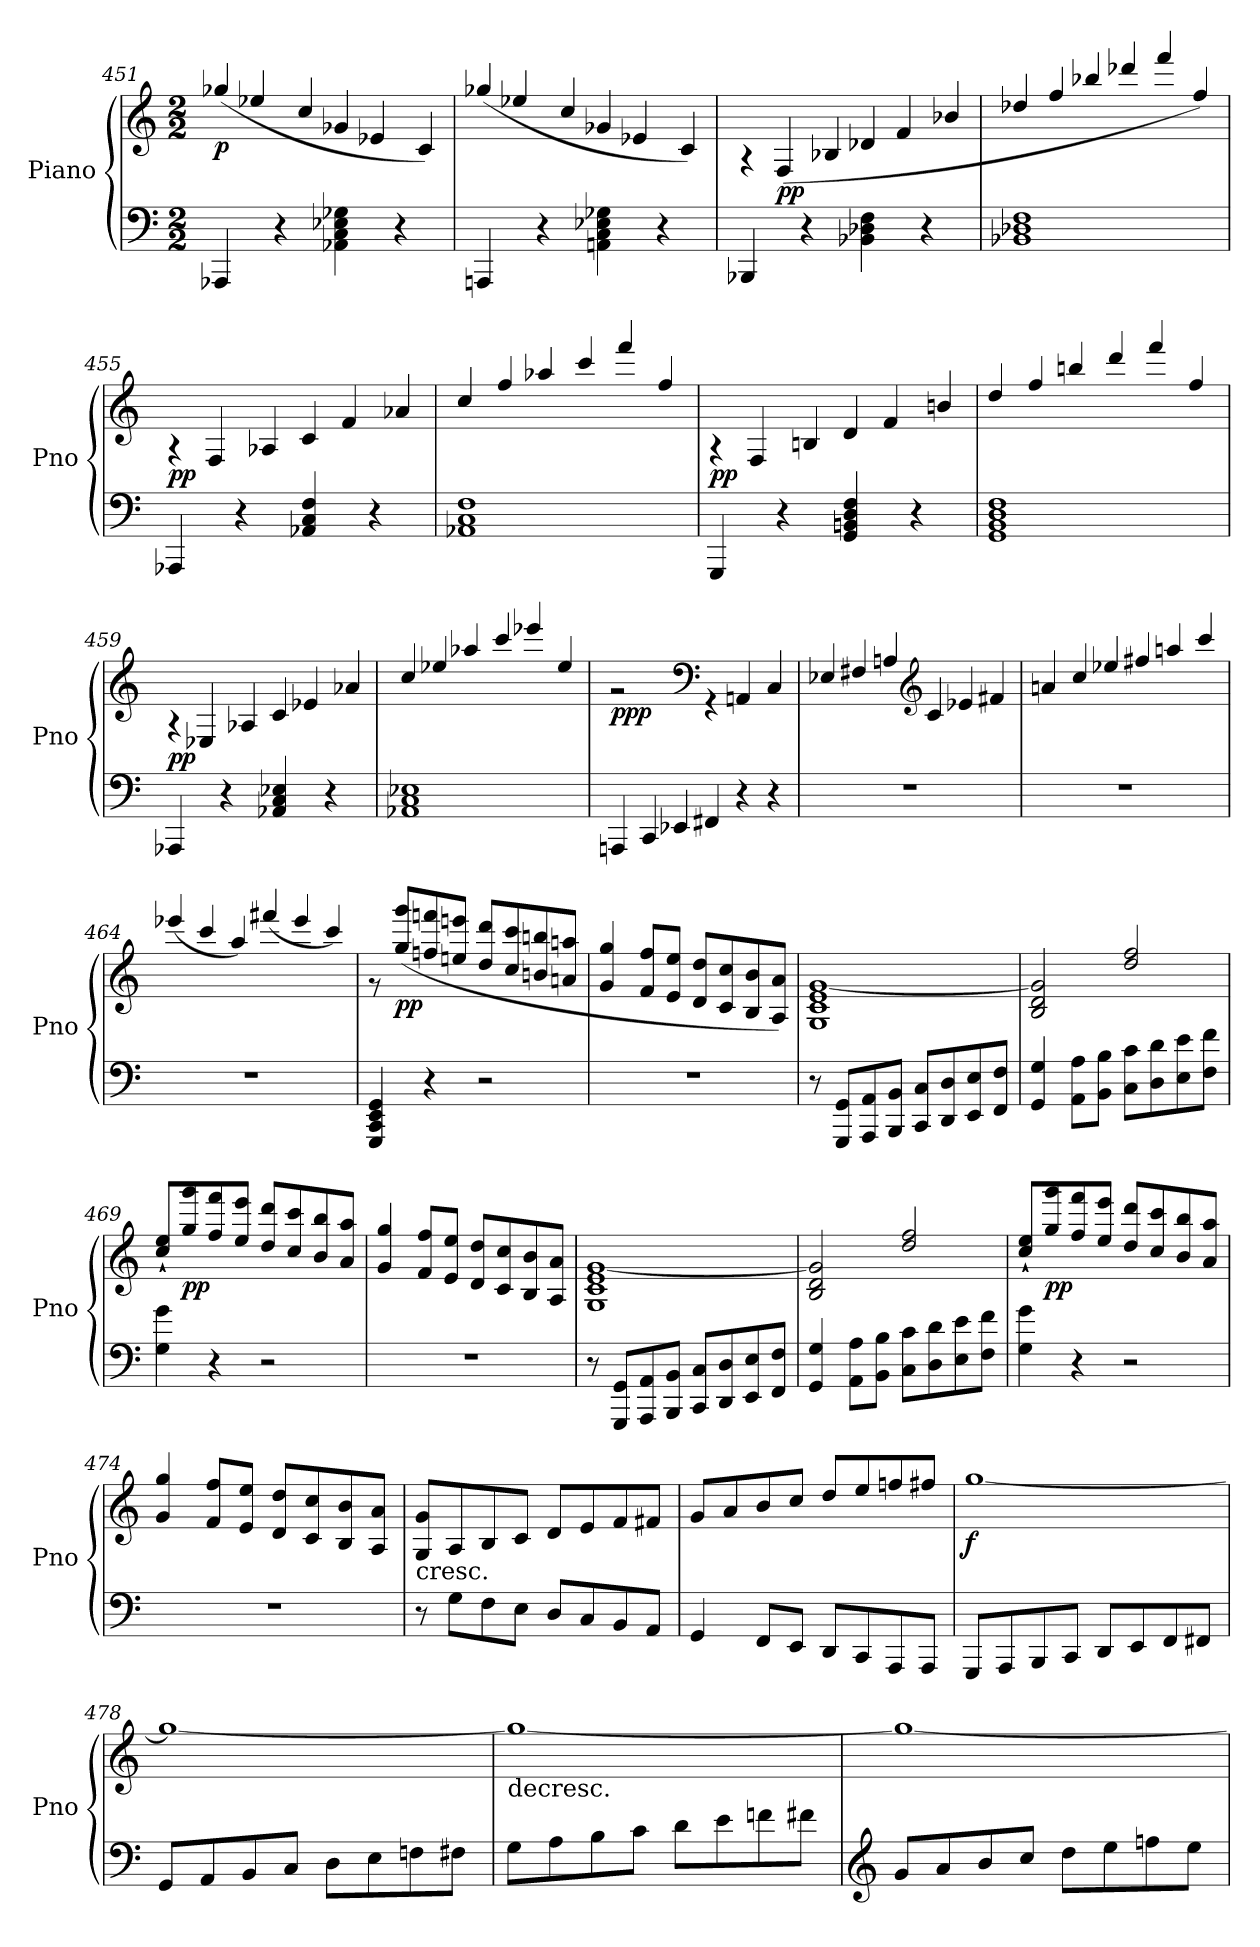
**kern	**kern	**dynam
*part1	*part1	*part1
*staff2	*staff1	*staff1/2
*I"Piano	*	*
*I'Pno	*	*
*clefF4	*clefG2	*
*k[]	*k[]	*
*C:	*C:	*
*M2/2	*M2/2	*
=451	=451	=451
*	*^	*
*	*	*Xtuplet	*
!	!	!	!LO:DY:b
4AAA-X/	1ryy	(>6gg-X/	p
.	.	6ee-X/	.
4r	.	.	.
.	.	6cc/	.
4AA-X\ 4C\ 4E-X\ 4G-X\	.	6g-X/	.
.	.	6e-X/	.
4r	.	.	.
.	.	6c/)	.
=452	=452	=452	=452
4AAAn/	1ryy	(>6gg-X/	.
.	.	6ee-X/	.
4r	.	.	.
.	.	6cc/	.
4AAn\ 4C\ 4E-X\ 4G-X\	.	6g-X/	.
.	.	6e-X/	.
4r	.	.	.
.	.	6c/)	.
=453	=453	=453	=453
4BBB-X/	1ryy	6r	.
!	!	!	!LO:DY:b
.	.	(>6F/	pp
4r	.	.	.
.	.	6B-X/	.
4BB-X\ 4D-X\ 4F\	.	6d-X/	.
.	.	6f/	.
4r	.	.	.
.	.	6b-X/	.
!!LO:LB:g=z	!!
=454	=454	=454	=454
1BB-X 1D-X 1F	1ryy	6dd-X/	.
.	.	6ff/	.
.	.	6bb-X/	.
.	.	6ddd-X/	.
.	.	6fff/	.
.	.	6ff/)	.
=455	=455	=455	=455
!	!	!	!LO:DY:b
4AAA-X/	1ryy	6r	pp
.	.	6F/	.
4r	.	.	.
.	.	6A-X/	.
4AA-X/ 4C/ 4F/	.	6c/	.
.	.	6f/	.
4r	.	.	.
.	.	6a-X/	.
=456	=456	=456	=456
1AA-X 1C 1F	1ryy	6cc/	.
.	.	6ff/	.
.	.	6aa-X/	.
.	.	6ccc/	.
.	.	6fff/	.
.	.	6ff/	.
=457	=457	=457	=457
!	!	!	!LO:DY:b
4GGG/	1ryy	6r	pp
.	.	6F/	.
4r	.	.	.
.	.	6Bn/	.
4GG/ 4BBn/ 4D/ 4F/	.	6d/	.
.	.	6f/	.
4r	.	.	.
.	.	6bn/	.
=458	=458	=458	=458
1GG 1BB 1D 1F	1ryy	6dd/	.
.	.	6ff/	.
.	.	6bbn/	.
.	.	6ddd/	.
.	.	6fff/	.
.	.	6ff/	.
!!LO:LB:g=z	!!
=459	=459	=459	=459
!	!	!	!LO:DY:b
4AAA-X/	1ryy	6r	pp
.	.	6E-X/	.
4r	.	.	.
.	.	6A-X/	.
4AA-X/ 4C/ 4E-X/	.	6c/	.
.	.	6e-X/	.
4r	.	.	.
.	.	6a-X/	.
=460	=460	=460	=460
1AA-X 1C 1E-X	1ryy	6cc/	.
.	.	6ee-X/	.
.	.	6aa-X/	.
.	.	6ccc/	.
.	.	6eee-X/	.
.	.	6ee-/	.
=461	=461	=461	=461
*Xtuplet	*	*	*
!	!	!	!LO:DY:b
6AAAn/	1ryy	2r	ppp
6CC/	.	.	.
6EE-X/	.	.	.
*	*clefF4	*	*
6FF#X/	.	6r	.
6r	.	6AAn/	.
6r	.	6C/	.
=462	=462	=462	=462
1r	1ryy	6E-X/	.
.	.	6F#X/	.
.	.	6An/	.
*	*clefG2	*	*
.	.	6c/	.
.	.	6e-X/	.
.	.	6f#X/	.
!!LO:PB:g=z	!!
=463	=463	=463	=463
1r	1ryy	6an/	.
.	.	6cc/	.
.	.	6ee-X/	.
.	.	6ff#X/	.
.	.	6aan/	.
.	.	6ccc/	.
=464	=464	=464	=464
1r	1ryy	(>6eee-X/	.
.	.	6ccc/	.
.	.	6aa/)	.
.	.	(>6fff#X/	.
.	.	6eee-/	.
.	.	6ccc/)	.
=465	=465	=465	=465
4GGG/ 4CC/ 4EE/ 4GG/	1ryy	8r	.
!	!	!	!LO:DY:b
.	.	(>8gg/ 8ggg/L	pp
4r	.	8ffn/ 8fffn/	.
.	.	8een/ 8eeen/J	.
2r	.	8dd/ 8ddd/L	.
.	.	8cc/ 8ccc/	.
.	.	8bn/ 8bbn/	.
.	.	8an/ 8aan/J	.
=466	=466	=466	=466
1r	1ryy	4g/ 4gg/	.
.	.	8f/ 8ff/L	.
.	.	8e/ 8ee/J	.
.	.	8d/ 8dd/L	.
.	.	8c/ 8cc/	.
.	.	8B/ 8b/	.
.	.	8A/ 8a/J)	.
!!LO:LB:g=z	!!
=467	=467	=467	=467
8r	1ryy	1G 1c 1e [1g	.
8GGG/ 8GG/L	.	.	.
8AAA/ 8AA/	.	.	.
8BBB/ 8BB/J	.	.	.
8CC/ 8C/L	.	.	.
8DD/ 8D/	.	.	.
8EE/ 8E/	.	.	.
8FF/ 8F/J	.	.	.
=468	=468	=468	=468
4GG/ 4G/	1ryy	2B/ 2d/ 2g/]	.
8AA\ 8A\L	.	.	.
8BB\ 8B\J	.	.	.
8C\ 8c\L	.	2dd/ 2ff/	.
8D\ 8d\	.	.	.
8E\ 8e\	.	.	.
8F\ 8f\J	.	.	.
=469	=469	=469	=469
4G\ 4g\	1ryy	8cc/` 8ee/`L	.
!	!	!	!LO:DY:b
.	.	8gg/ 8ggg/	pp
4r	.	8ff/ 8fff/	.
.	.	8ee/ 8eee/J	.
2r	.	8dd/ 8ddd/L	.
.	.	8cc/ 8ccc/	.
.	.	8b/ 8bb/	.
.	.	8a/ 8aa/J	.
=470	=470	=470	=470
1r	1ryy	4g/ 4gg/	.
.	.	8f/ 8ff/L	.
.	.	8e/ 8ee/J	.
.	.	8d/ 8dd/L	.
.	.	8c/ 8cc/	.
.	.	8B/ 8b/	.
.	.	8A/ 8a/J	.
!!LO:LB:g=z	!!
=471	=471	=471	=471
8r	1ryy	1G 1c 1e [1g	.
8GGG/ 8GG/L	.	.	.
8AAA/ 8AA/	.	.	.
8BBB/ 8BB/J	.	.	.
8CC/ 8C/L	.	.	.
8DD/ 8D/	.	.	.
8EE/ 8E/	.	.	.
8FF/ 8F/J	.	.	.
=472	=472	=472	=472
4GG/ 4G/	1ryy	2B/ 2d/ 2g/]	.
8AA\ 8A\L	.	.	.
8BB\ 8B\J	.	.	.
8C\ 8c\L	.	2dd/ 2ff/	.
8D\ 8d\	.	.	.
8E\ 8e\	.	.	.
8F\ 8f\J	.	.	.
=473	=473	=473	=473
4G\ 4g\	1ryy	8cc/` 8ee/`L	.
!	!	!	!LO:DY:b
.	.	8gg/ 8ggg/	pp
4r	.	8ff/ 8fff/	.
.	.	8ee/ 8eee/J	.
2r	.	8dd/ 8ddd/L	.
.	.	8cc/ 8ccc/	.
.	.	8b/ 8bb/	.
.	.	8a/ 8aa/J	.
=474	=474	=474	=474
1r	1ryy	4g/ 4gg/	.
.	.	8f/ 8ff/L	.
.	.	8e/ 8ee/J	.
.	.	8d/ 8dd/L	.
.	.	8c/ 8cc/	.
.	.	8B/ 8b/	.
.	.	8A/ 8a/J	.
!!LO:LB:g=z	!!
=475	=475	=475	=475
!	!LO:TX:b:t=cresc.	!	!
8r	1ryy	8G/ 8g/L	.
8G\L	.	8A/	.
8F\	.	8B/	.
8E\J	.	8c/J	.
8D/L	.	8d/L	.
8C/	.	8e/	.
8BB/	.	8f/	.
8AA/J	.	8f#X/J	.
=476	=476	=476	=476
4GG/	1ryy	8g/L	.
.	.	8a/	.
8FF/L	.	8b/	.
8EE/J	.	8cc/J	.
8DD/L	.	8dd/L	.
8CC/	.	8ee/	.
8AAA/	.	8ffn/	.
8AAA/J	.	8ff#X/J	.
=477	=477	=477	=477
!	!	!	!LO:DY:b
8GGG/L	1ryy	[1gg	f
8AAA/	.	.	.
8BBB/	.	.	.
8CC/J	.	.	.
8DD/L	.	.	.
8EE/	.	.	.
8FF/	.	.	.
8FF#X/J	.	.	.
=478	=478	=478	=478
8GG/L	1ryy	1gg_	.
8AA/	.	.	.
8BB/	.	.	.
8C/J	.	.	.
8D\L	.	.	.
8E\	.	.	.
8Fn\	.	.	.
8F#X\J	.	.	.
!!LO:LB:g=z	!!
=479	=479	=479	=479
!	!LO:TX:b:t=decresc.	!	!
8G\L	1ryy	1gg_	.
8A\	.	.	.
8B\	.	.	.
8c\J	.	.	.
8d\L	.	.	.
8e\	.	.	.
8fn\	.	.	.
8f#X\J	.	.	.
=480	=480	=480	=480
*clefG2	*	*	*
8g/L	1ryy	1gg_	.
8a/	.	.	.
8b/	.	.	.
8cc/J	.	.	.
8dd\L	.	.	.
8ee\	.	.	.
8ffn\	.	.	.
8ee\J	.	.	.
*	*v	*v	*
=	=	=
*-	*-	*-
